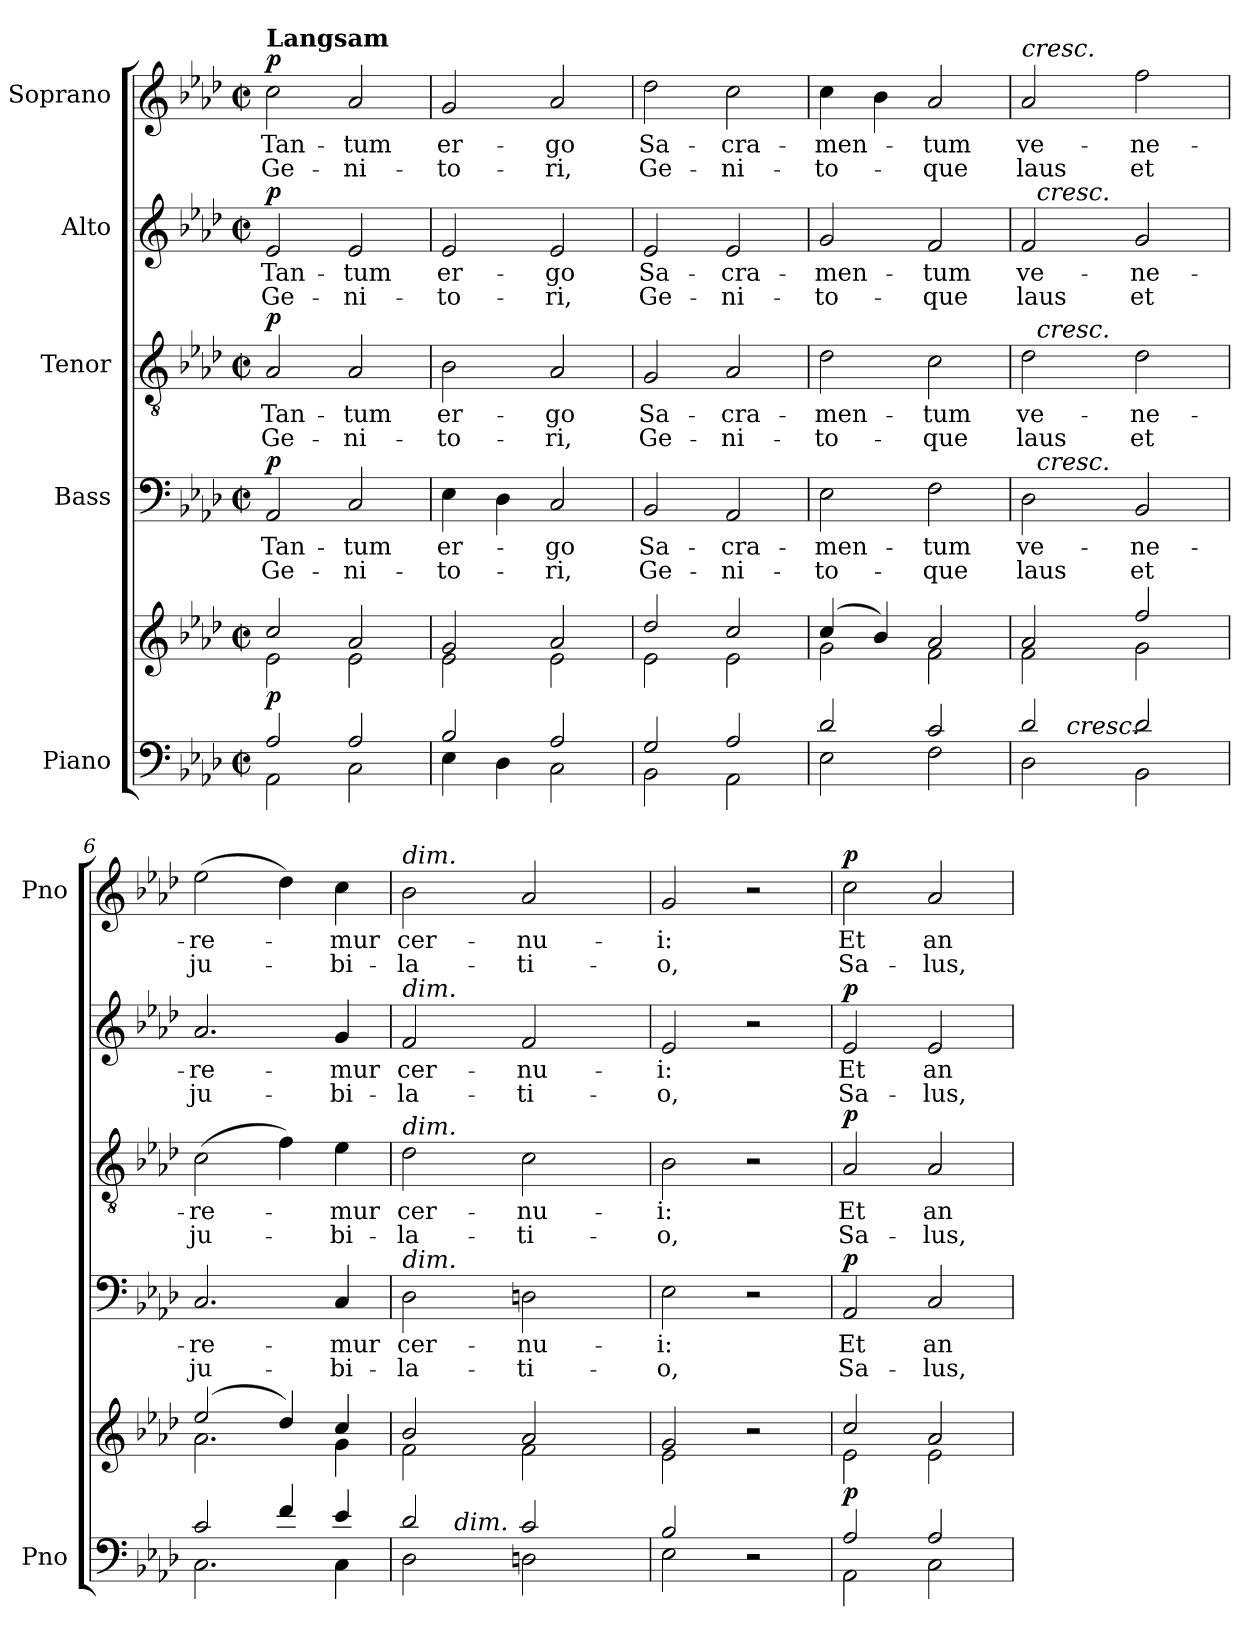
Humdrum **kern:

**kern	**kern	**dynam	**kern	**text	**text	**dynam	**kern	**text	**text	**dynam	**kern	**text	**text	**dynam	**kern	**text	**text	**dynam
*part5	*part5	*part5	*part4	*part4	*part4	*part4	*part3	*part3	*part3	*part3	*part2	*part2	*part2	*part2	*part1	*part1	*part1	*part1
*staff6	*staff5	*staff5/6	*staff4	*staff4	*staff4	*staff4	*staff3	*staff3	*staff3	*staff3	*staff2	*staff2	*staff2	*staff2	*staff1	*staff1	*staff1	*staff1
*I"Piano	*	*	*I"Bass	*	*	*	*I"Tenor	*	*	*	*I"Alto	*	*	*	*I"Soprano	*	*	*
*I'Pno	*	*	*	*	*	*	*	*	*	*	*	*	*	*	*I'Pno	*	*	*
*clefF4	*clefG2	*	*clefF4	*	*	*	*clefGv2	*	*	*	*clefG2	*	*	*	*clefG2	*	*	*
*k[b-e-a-d-]	*k[b-e-a-d-]	*	*k[b-e-a-d-]	*	*	*	*k[b-e-a-d-]	*	*	*	*k[b-e-a-d-]	*	*	*	*k[b-e-a-d-]	*	*	*
*A-:	*A-:	*	*A-:	*	*	*	*A-:	*	*	*	*A-:	*	*	*	*A-:	*	*	*
*M2/2	*M2/2	*	*M2/2	*	*	*	*M2/2	*	*	*	*M2/2	*	*	*	*M2/2	*	*	*
*met(c|)	*met(c|)	*	*met(c|)	*	*	*	*met(c|)	*	*	*	*met(c|)	*	*	*	*met(c|)	*	*	*
=1	=1	=1	=1	=1	=1	=1	=1	=1	=1	=1	=1	=1	=1	=1	=1	=1	=1	=1
*^	*^	*	*	*	*	*	*	*	*	*	*	*	*	*	*	*	*	*
!	!	!	!	!	!	!	!	!	!	!	!	!	!	!	!	!	!LO:TX:a:B:t=Langsam	!	!	!
!	!	!	!	!LO:DY:a=2	!	!	!	!LO:DY:a	!	!	!	!LO:DY:a	!	!	!	!LO:DY:a	!	!	!	!LO:DY:a
2A-/	2AA-\	2cc/	2e-\	p	2AA-/	Tan-	Ge-	p	2A-/	-Tan-	-Ge-	p	2e-/	-Tan-	-Ge-	p	2cc\	Tan-	Ge-	p
2A-/	2C\	2a-/	2e-\	.	2C/	-tum	-ni-	.	2A-/	tum	-ni-	.	2e-/	tum	-ni-	.	2a-/	-tum	-ni-	.
=2	=2	=2	=2	=2	=2	=2	=2	=2	=2	=2	=2	=2	=2	=2	=2	=2	=2	=2	=2	=2
2B-/	4E-\	2g/	2e-\	.	4E-\	er-	-to-	.	2B-\	-er-	-to-	.	2e-/	-er-	-to-	.	2g/	er-	-to-	.
.	4D-\	.	.	.	4D-\	.	.	.	.	.	.	.	.	.	.	.	.	.	.	.
2A-/	2C\	2a-/	2e-\	.	2C/	-go	-ri,	.	2A-/	go	ri,	.	2e-/	go	ri,	.	2a-/	-go	-ri,	.
=3	=3	=3	=3	=3	=3	=3	=3	=3	=3	=3	=3	=3	=3	=3	=3	=3	=3	=3	=3	=3
2G/	2BB-\	2dd-/	2e-\	.	2BB-/	Sa-	Ge-	.	2G/	-Sa-	-Ge-	.	2e-/	-Sa-	-Ge-	.	2dd-\	Sa-	Ge-	.
2A-/	2AA-\	2cc/	2e-\	.	2AA-/	-cra-	-ni-	.	2A-/	-cra-	-ni-	.	2e-/	-cra-	-ni-	.	2cc\	-cra-	-ni-	.
=4	=4	=4	=4	=4	=4	=4	=4	=4	=4	=4	=4	=4	=4	=4	=4	=4	=4	=4	=4	=4
2d-/	2E-\	(4cc/	2g\	.	2E-\	-men-	-to-	.	2d-\	-men-	-to-	.	2g/	-men-	-to-	.	4cc\	-men-	-to-	.
.	.	4b-/)	.	.	.	.	.	.	.	.	.	.	.	.	.	.	4b-\	.	.	.
2c/	2F\	2a-/	2f\	.	2F\	-tum	-que	.	2c\	tum	que	.	2f/	tum	que	.	2a-/	-tum	-que	.
=5	=5	=5	=5	=5	=5	=5	=5	=5	=5	=5	=5	=5	=5	=5	=5	=5	=5	=5	=5	=5
!	!	!	!	!	!	!	!	!	!	!	!	!	!	!	!	!	!LO:TX:a:i:t=cresc.	!	!	!
*	*^	*	*	*	*^	*	*	*	*^	*	*	*	*^	*	*	*	*	*	*	*
2d-/	2D-\	8ryy	2a-/	2f\	.	2D-\	32ryy	ve-	laus	.	2d-\	32ryy	-ve-	laus	.	2f/	32ryy	-ve-	laus	.	2a-/	ve-	laus	.
!	!	!	!	!	!	!	!	!	!	!	!	!	!	!	!	!	!LO:TX:a:i:t=cresc.	!	!	!	!	!	!	!
!	!	!	!	!	!	!	!	!	!	!	!	!LO:TX:a:i:t=cresc.	!	!	!	!	!	!	!	!	!	!	!	!
!	!	!	!	!	!	!	!LO:TX:a:i:t=cresc.	!	!	!	!	!	!	!	!	!	!	!	!	!	!	!	!	!
.	.	.	.	.	.	.	2ryy	.	.	.	.	2ryy	.	.	.	.	2ryy	.	.	.	.	.	.	.
!	!	!LO:TX:a:i:t=cresc.	!	!	!	!	!	!	!	!	!	!	!	!	!	!	!	!	!	!	!	!	!	!
.	.	2..ryy	.	.	.	.	.	.	.	.	.	.	.	.	.	.	.	.	.	.	.	.	.	.
2d-/	2BB-\	.	2ff/	2g\	.	2BB-/	.	-ne-	et	.	2d-\	.	-ne-	et	.	2g/	.	-ne-	et	.	2ff\	-ne-	et	.
.	.	.	.	.	.	.	4...ryy	.	.	.	.	4...ryy	.	.	.	.	4...ryy	.	.	.	.	.	.	.
*	*	*	*	*	*	*v	*v	*	*	*	*	*	*	*	*	*v	*v	*	*	*	*	*	*	*
*	*v	*v	*	*	*	*	*	*	*	*v	*v	*	*	*	*	*	*	*	*	*	*	*
=6	=6	=6	=6	=6	=6	=6	=6	=6	=6	=6	=6	=6	=6	=6	=6	=6	=6	=6	=6	=6
2c/	2.C\	(2ee-/	2.a-\	.	2.C/	-re-	ju-	.	(2c\	-re-	-ju-	.	2.a-/	-re-	-ju-	.	(2ee-\	-re-	ju-	.
4f/	.	4dd-/)	.	.	.	.	.	.	4f\)	.	.	.	.	.	.	.	4dd-\)	.	.	.
4e-/	4C\	4cc/	4g\	.	4C/	-mur	-bi-	.	4e-\	mur	-bi-	.	4g/	mur	-bi-	.	4cc\	-mur	-bi-	.
!!LO:LB:g=z
=7	=7	=7	=7	=7	=7	=7	=7	=7	=7	=7	=7	=7	=7	=7	=7	=7	=7	=7	=7	=7
!	!	!	!	!	!	!	!	!	!	!	!	!	!	!	!	!	!LO:TX:a:i:t=dim.	!	!	!
!	!	!	!	!	!	!	!	!	!	!	!	!	!LO:TX:a:i:t=dim.	!	!	!	!	!	!	!
!	!	!	!	!	!	!	!	!	!LO:TX:a:i:t=dim.	!	!	!	!	!	!	!	!	!	!	!
!	!	!	!	!	!LO:TX:a:i:t=dim.	!	!	!	!	!	!	!	!	!	!	!	!	!	!	!
*	*^	*	*	*	*	*	*	*	*	*	*	*	*	*	*	*	*	*	*	*
2d-/	2D-\	8ryy	2b-/	2f\	.	2D-\	cer-	-­la-	.	2d-\	cer-	-­la-	.	2f/	cer-	-­la-	.	2b-\	cer-	-­la-	.
.	.	32ryy	.	.	.	.	.	.	.	.	.	.	.	.	.	.	.	.	.	.	.
!	!	!LO:TX:a:i:t=dim.	!	!	!	!	!	!	!	!	!	!	!	!	!	!	!	!	!	!	!
.	.	2ryy	.	.	.	.	.	.	.	.	.	.	.	.	.	.	.	.	.	.	.
2c/	2Dn\	.	2a-/	2f\	.	2Dn\	-nu-	-ti-	.	2c\	-nu-	-ti-	.	2f/	-nu-	-ti-	.	2a-/	-nu-	-ti-	.
.	.	4ryy	.	.	.	.	.	.	.	.	.	.	.	.	.	.	.	.	.	.	.
.	.	16.ryy	.	.	.	.	.	.	.	.	.	.	.	.	.	.	.	.	.	.	.
*	*v	*v	*	*	*	*	*	*	*	*	*	*	*	*	*	*	*	*	*	*	*
=8	=8	=8	=8	=8	=8	=8	=8	=8	=8	=8	=8	=8	=8	=8	=8	=8	=8	=8	=8	=8
2B-/	2E-\	2g/	2e-\	.	2E-\	-i:	-o,	.	2B-\	-i:	-o,	.	2e-/	-i:	-o,	.	2g/	-i:	-o,	.
2r	2ryy	2r	2ryy	.	2r	.	.	.	2r	.	.	.	2r	.	.	.	2r	.	.	.
=9	=9	=9	=9	=9	=9	=9	=9	=9	=9	=9	=9	=9	=9	=9	=9	=9	=9	=9	=9	=9
!	!	!	!	!LO:DY:a=2	!	!	!	!LO:DY:a	!	!	!	!LO:DY:a	!	!	!	!LO:DY:a	!	!	!	!LO:DY:a
2A-/	2AA-\	2cc/	2e-\	p	2AA-/	Et	Sa-	p	2A-/	Et	Sa-	p	2e-/	Et	Sa-	p	2cc\	Et	Sa-	p
2A-/	2C\	2a-/	2e-\	.	2C/	an-	-lus,	.	2A-/	an-	-lus,	.	2e-/	an-	-lus,	.	2a-/	an-	-lus,	.
*v	*v	*	*	*	*	*	*	*	*	*	*	*	*	*	*	*	*	*	*	*
*	*v	*v	*	*	*	*	*	*	*	*	*	*	*	*	*	*	*	*	*
=	=	=	=	=	=	=	=	=	=	=	=	=	=	=	=	=	=	=
*-	*-	*-	*-	*-	*-	*-	*-	*-	*-	*-	*-	*-	*-	*-	*-	*-	*-	*-
